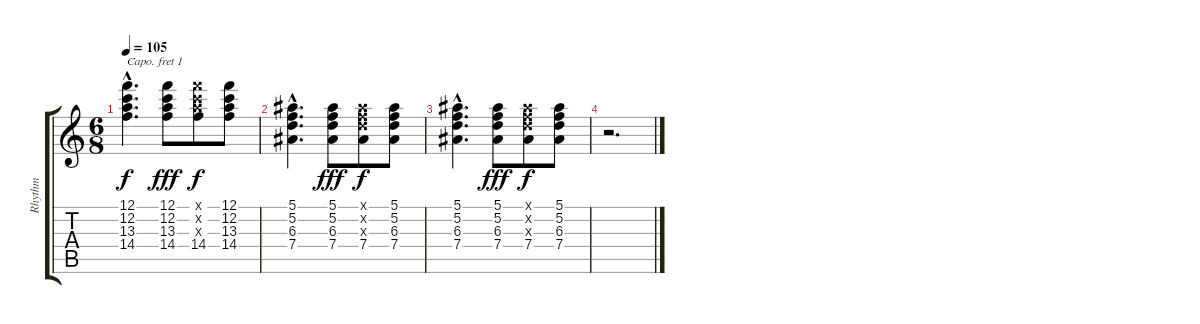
\track ("Rhythm" "Rhythm") {instrument acousticguitarnylon}
\staff {score tabs}
\capo 1
\tuning (E4 B3 G3 D3 A2 E2) {hide}
\ts (6 8)
\tempo 105
\clef g2
\ks c
(12.1{hac} 12.2{hac} 13.3{hac} 14.4{hac}).4{d dy f} (12.1 12.2 13.3 14.4).8{dy fff} (12.1{x} 12.2{x} 13.3{x} 14.4).8{dy f} (12.1 12.2 13.3 14.4).8 |
(5.1{hac} 5.2{hac} 6.3{hac} 7.4{hac}).4{d} (5.1 5.2 6.3 7.4).8{dy fff} (5.1{x} 5.2{x} 6.3{x} 7.4).8{dy f} (5.1 5.2 6.3 7.4).8 |
(5.1{hac} 5.2{hac} 6.3{hac} 7.4{hac}).4{d} (5.1 5.2 6.3 7.4).8{dy fff} (5.1{x} 5.2{x} 6.3{x} 7.4).8{dy f} (5.1 5.2 6.3 7.4).8 |
r.2{d}
